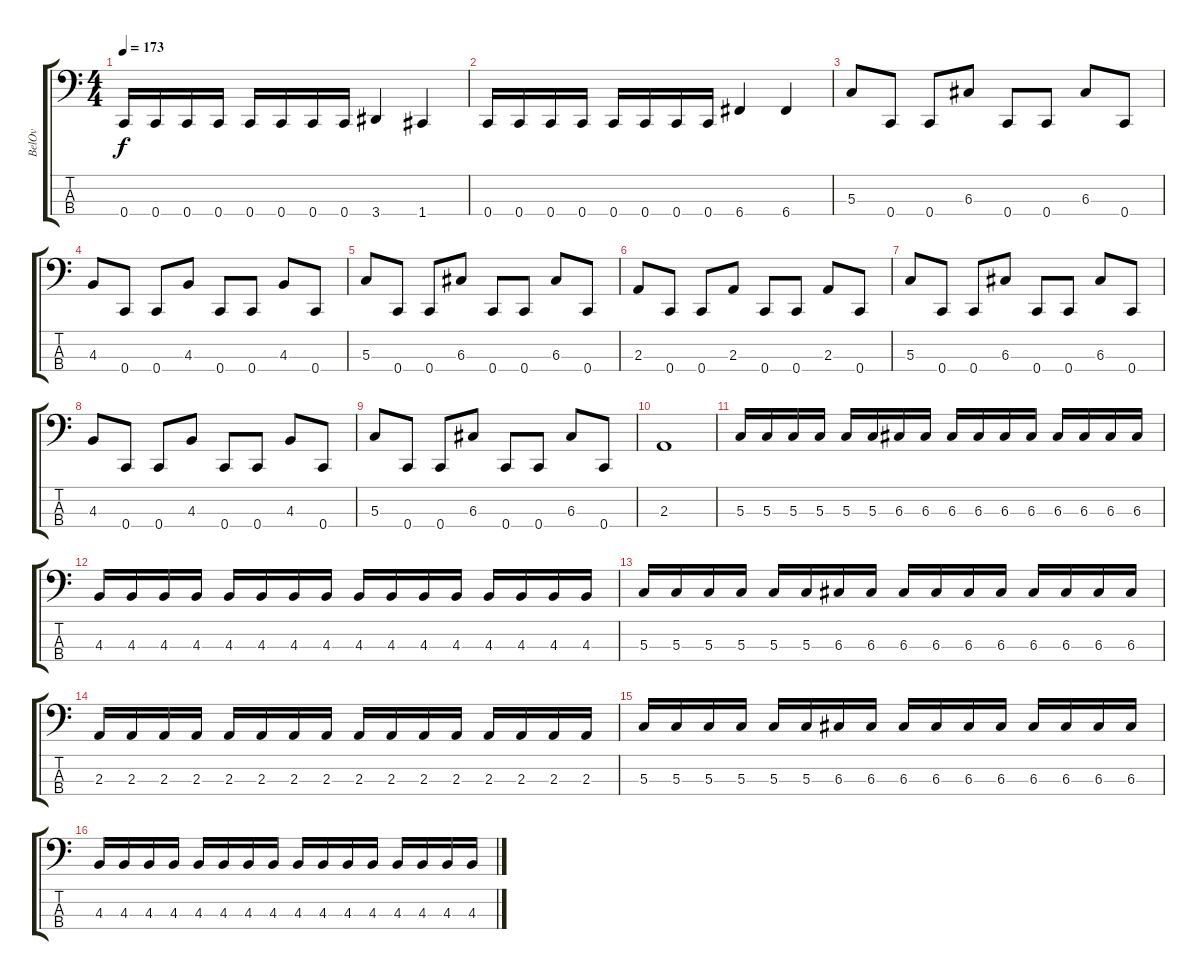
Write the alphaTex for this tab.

\track ("BelOv" "BelOv") {instrument electricbasspick}
\staff {score tabs}
\tuning (F2 C2 G1 C1) {hide}
\ts (4 4)
\tempo 173
\clef f4
\ks c
0.4.16{dy f} 0.4.16 0.4.16 0.4.16 0.4.16 0.4.16 0.4.16 0.4.16 3.4.4 1.4.4 |
0.4.16 0.4.16 0.4.16 0.4.16 0.4.16 0.4.16 0.4.16 0.4.16 6.4.4 6.4.4 |
5.3.8 0.4.8 0.4.8 6.3.8 0.4.8 0.4.8 6.3.8 0.4.8 |
4.3.8 0.4.8 0.4.8 4.3.8 0.4.8 0.4.8 4.3.8 0.4.8 |
5.3.8 0.4.8 0.4.8 6.3.8 0.4.8 0.4.8 6.3.8 0.4.8 |
2.3.8 0.4.8 0.4.8 2.3.8 0.4.8 0.4.8 2.3.8 0.4.8 |
5.3.8 0.4.8 0.4.8 6.3.8 0.4.8 0.4.8 6.3.8 0.4.8 |
4.3.8 0.4.8 0.4.8 4.3.8 0.4.8 0.4.8 4.3.8 0.4.8 |
5.3.8 0.4.8 0.4.8 6.3.8 0.4.8 0.4.8 6.3.8 0.4.8 |
2.3.1 |
5.3.16 5.3.16 5.3.16 5.3.16 5.3.16 5.3.16 6.3.16 6.3.16 6.3.16 6.3.16 6.3.16 6.3.16 6.3.16 6.3.16 6.3.16 6.3.16 |
4.3.16 4.3.16 4.3.16 4.3.16 4.3.16 4.3.16 4.3.16 4.3.16 4.3.16 4.3.16 4.3.16 4.3.16 4.3.16 4.3.16 4.3.16 4.3.16 |
5.3.16 5.3.16 5.3.16 5.3.16 5.3.16 5.3.16 6.3.16 6.3.16 6.3.16 6.3.16 6.3.16 6.3.16 6.3.16 6.3.16 6.3.16 6.3.16 |
2.3.16 2.3.16 2.3.16 2.3.16 2.3.16 2.3.16 2.3.16 2.3.16 2.3.16 2.3.16 2.3.16 2.3.16 2.3.16 2.3.16 2.3.16 2.3.16 |
5.3.16 5.3.16 5.3.16 5.3.16 5.3.16 5.3.16 6.3.16 6.3.16 6.3.16 6.3.16 6.3.16 6.3.16 6.3.16 6.3.16 6.3.16 6.3.16 |
4.3.16 4.3.16 4.3.16 4.3.16 4.3.16 4.3.16 4.3.16 4.3.16 4.3.16 4.3.16 4.3.16 4.3.16 4.3.16 4.3.16 4.3.16 4.3.16
